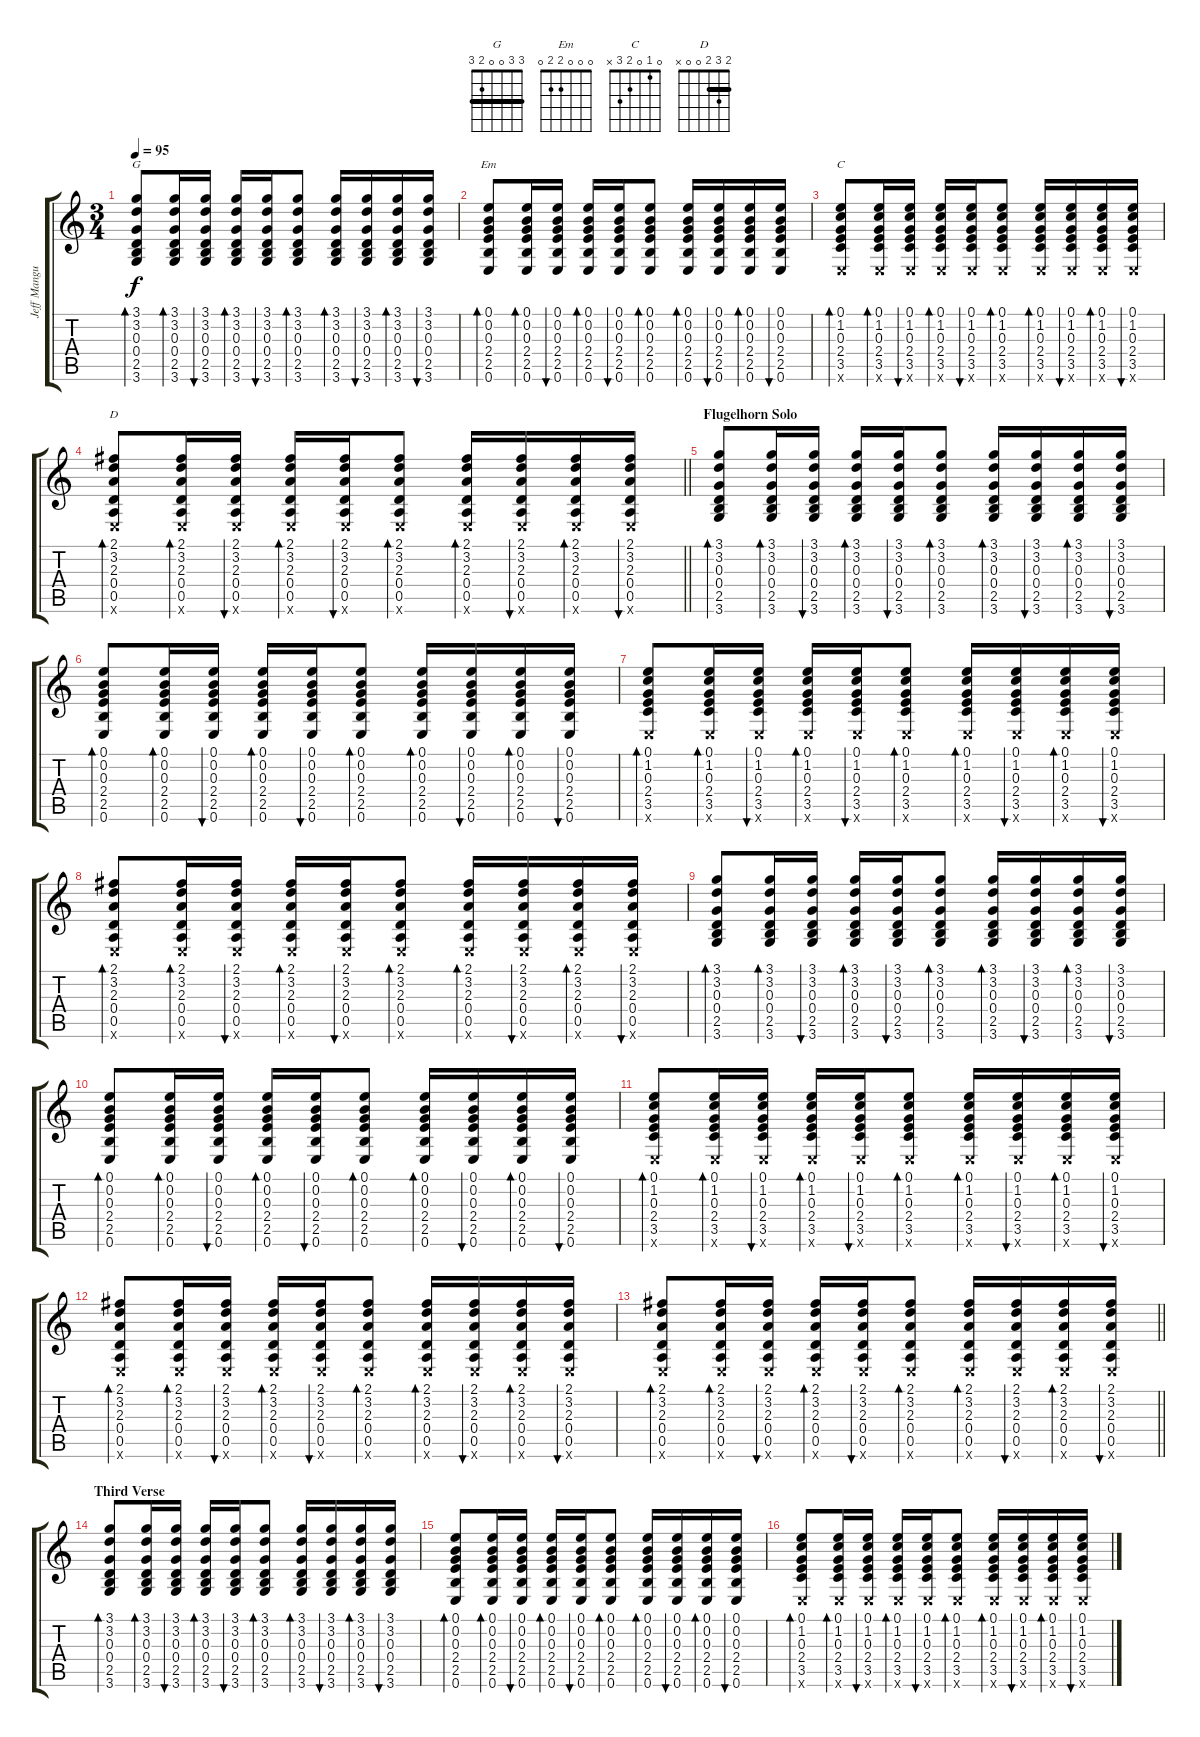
\track ("Jeff Mangum - Acoustic Guitar" "Jeff Mangu") {instrument acousticguitarsteel}
\staff {score tabs}
\tuning (E4 B3 G3 D3 A2 E2) {hide}
\chord ("G" 3 3 0 0 2 3) {barre 3}
\chord ("Em" 0 0 0 2 2 0)
\chord ("C" 0 1 0 2 3 x)
\chord ("D" 2 3 2 0 0 x) {barre 2}
\ts (3 4)
\tempo 95
\clef g2
\ks c
(3.1 3.2 0.3 0.4 2.5 3.6).8{bd 30 ch "G" dy f} (3.1 3.2 0.3 0.4 2.5 3.6).16{bd 30} (3.1 3.2 0.3 0.4 2.5 3.6).16{bu 30} (3.1 3.2 0.3 0.4 2.5 3.6).16{bd 30} (3.1 3.2 0.3 0.4 2.5 3.6).16{bu 30} (3.1 3.2 0.3 0.4 2.5 3.6).8{bd 30} (3.1 3.2 0.3 0.4 2.5 3.6).16{bd 30} (3.1 3.2 0.3 0.4 2.5 3.6).16{bu 30} (3.1 3.2 0.3 0.4 2.5 3.6).16{bd 30} (3.1 3.2 0.3 0.4 2.5 3.6).16{bu 30} |
(0.1 0.2 0.3 2.4 2.5 0.6).8{bd 30 ch "Em"} (0.1 0.2 0.3 2.4 2.5 0.6).16{bd 30} (0.1 0.2 0.3 2.4 2.5 0.6).16{bu 30} (0.1 0.2 0.3 2.4 2.5 0.6).16{bd 30} (0.1 0.2 0.3 2.4 2.5 0.6).16{bu 30} (0.1 0.2 0.3 2.4 2.5 0.6).8{bd 30} (0.1 0.2 0.3 2.4 2.5 0.6).16{bd 30} (0.1 0.2 0.3 2.4 2.5 0.6).16{bu 30} (0.1 0.2 0.3 2.4 2.5 0.6).16{bd 30} (0.1 0.2 0.3 2.4 2.5 0.6).16{bu 30} |
(0.1 1.2 0.3 2.4 3.5 0.6{x}).8{bd 30 ch "C"} (0.1 1.2 0.3 2.4 3.5 0.6{x}).16{bd 30} (0.1 1.2 0.3 2.4 3.5 0.6{x}).16{bu 30} (0.1 1.2 0.3 2.4 3.5 0.6{x}).16{bd 30} (0.1 1.2 0.3 2.4 3.5 0.6{x}).16{bu 30} (0.1 1.2 0.3 2.4 3.5 0.6{x}).8{bd 30} (0.1 1.2 0.3 2.4 3.5 0.6{x}).16{bd 30} (0.1 1.2 0.3 2.4 3.5 0.6{x}).16{bu 30} (0.1 1.2 0.3 2.4 3.5 0.6{x}).16{bd 30} (0.1 1.2 0.3 2.4 3.5 0.6{x}).16{bu 30} |
\barLineRight lightlight
(2.1 3.2 2.3 0.4 0.5 0.6{x}).8{bd 30 ch "D"} (2.1 3.2 2.3 0.4 0.5 0.6{x}).16{bd 30} (2.1 3.2 2.3 0.4 0.5 0.6{x}).16{bu 30} (2.1 3.2 2.3 0.4 0.5 0.6{x}).16{bd 30} (2.1 3.2 2.3 0.4 0.5 0.6{x}).16{bu 30} (2.1 3.2 2.3 0.4 0.5 0.6{x}).8{bd 30} (2.1 3.2 2.3 0.4 0.5 0.6{x}).16{bd 30} (2.1 3.2 2.3 0.4 0.5 0.6{x}).16{bu 30} (2.1 3.2 2.3 0.4 0.5 0.6{x}).16{bd 30} (2.1 3.2 2.3 0.4 0.5 0.6{x}).16{bu 30} |
\section ("" "Flugelhorn Solo")
(3.1 3.2 0.3 0.4 2.5 3.6).8{bd 30} (3.1 3.2 0.3 0.4 2.5 3.6).16{bd 30} (3.1 3.2 0.3 0.4 2.5 3.6).16{bu 30} (3.1 3.2 0.3 0.4 2.5 3.6).16{bd 30} (3.1 3.2 0.3 0.4 2.5 3.6).16{bu 30} (3.1 3.2 0.3 0.4 2.5 3.6).8{bd 30} (3.1 3.2 0.3 0.4 2.5 3.6).16{bd 30} (3.1 3.2 0.3 0.4 2.5 3.6).16{bu 30} (3.1 3.2 0.3 0.4 2.5 3.6).16{bd 30} (3.1 3.2 0.3 0.4 2.5 3.6).16{bu 30} |
(0.1 0.2 0.3 2.4 2.5 0.6).8{bd 30} (0.1 0.2 0.3 2.4 2.5 0.6).16{bd 30} (0.1 0.2 0.3 2.4 2.5 0.6).16{bu 30} (0.1 0.2 0.3 2.4 2.5 0.6).16{bd 30} (0.1 0.2 0.3 2.4 2.5 0.6).16{bu 30} (0.1 0.2 0.3 2.4 2.5 0.6).8{bd 30} (0.1 0.2 0.3 2.4 2.5 0.6).16{bd 30} (0.1 0.2 0.3 2.4 2.5 0.6).16{bu 30} (0.1 0.2 0.3 2.4 2.5 0.6).16{bd 30} (0.1 0.2 0.3 2.4 2.5 0.6).16{bu 30} |
(0.1 1.2 0.3 2.4 3.5 0.6{x}).8{bd 30} (0.1 1.2 0.3 2.4 3.5 0.6{x}).16{bd 30} (0.1 1.2 0.3 2.4 3.5 0.6{x}).16{bu 30} (0.1 1.2 0.3 2.4 3.5 0.6{x}).16{bd 30} (0.1 1.2 0.3 2.4 3.5 0.6{x}).16{bu 30} (0.1 1.2 0.3 2.4 3.5 0.6{x}).8{bd 30} (0.1 1.2 0.3 2.4 3.5 0.6{x}).16{bd 30} (0.1 1.2 0.3 2.4 3.5 0.6{x}).16{bu 30} (0.1 1.2 0.3 2.4 3.5 0.6{x}).16{bd 30} (0.1 1.2 0.3 2.4 3.5 0.6{x}).16{bu 30} |
(2.1 3.2 2.3 0.4 0.5 0.6{x}).8{bd 30} (2.1 3.2 2.3 0.4 0.5 0.6{x}).16{bd 30} (2.1 3.2 2.3 0.4 0.5 0.6{x}).16{bu 30} (2.1 3.2 2.3 0.4 0.5 0.6{x}).16{bd 30} (2.1 3.2 2.3 0.4 0.5 0.6{x}).16{bu 30} (2.1 3.2 2.3 0.4 0.5 0.6{x}).8{bd 30} (2.1 3.2 2.3 0.4 0.5 0.6{x}).16{bd 30} (2.1 3.2 2.3 0.4 0.5 0.6{x}).16{bu 30} (2.1 3.2 2.3 0.4 0.5 0.6{x}).16{bd 30} (2.1 3.2 2.3 0.4 0.5 0.6{x}).16{bu 30} |
(3.1 3.2 0.3 0.4 2.5 3.6).8{bd 30} (3.1 3.2 0.3 0.4 2.5 3.6).16{bd 30} (3.1 3.2 0.3 0.4 2.5 3.6).16{bu 30} (3.1 3.2 0.3 0.4 2.5 3.6).16{bd 30} (3.1 3.2 0.3 0.4 2.5 3.6).16{bu 30} (3.1 3.2 0.3 0.4 2.5 3.6).8{bd 30} (3.1 3.2 0.3 0.4 2.5 3.6).16{bd 30} (3.1 3.2 0.3 0.4 2.5 3.6).16{bu 30} (3.1 3.2 0.3 0.4 2.5 3.6).16{bd 30} (3.1 3.2 0.3 0.4 2.5 3.6).16{bu 30} |
(0.1 0.2 0.3 2.4 2.5 0.6).8{bd 30} (0.1 0.2 0.3 2.4 2.5 0.6).16{bd 30} (0.1 0.2 0.3 2.4 2.5 0.6).16{bu 30} (0.1 0.2 0.3 2.4 2.5 0.6).16{bd 30} (0.1 0.2 0.3 2.4 2.5 0.6).16{bu 30} (0.1 0.2 0.3 2.4 2.5 0.6).8{bd 30} (0.1 0.2 0.3 2.4 2.5 0.6).16{bd 30} (0.1 0.2 0.3 2.4 2.5 0.6).16{bu 30} (0.1 0.2 0.3 2.4 2.5 0.6).16{bd 30} (0.1 0.2 0.3 2.4 2.5 0.6).16{bu 30} |
(0.1 1.2 0.3 2.4 3.5 0.6{x}).8{bd 30} (0.1 1.2 0.3 2.4 3.5 0.6{x}).16{bd 30} (0.1 1.2 0.3 2.4 3.5 0.6{x}).16{bu 30} (0.1 1.2 0.3 2.4 3.5 0.6{x}).16{bd 30} (0.1 1.2 0.3 2.4 3.5 0.6{x}).16{bu 30} (0.1 1.2 0.3 2.4 3.5 0.6{x}).8{bd 30} (0.1 1.2 0.3 2.4 3.5 0.6{x}).16{bd 30} (0.1 1.2 0.3 2.4 3.5 0.6{x}).16{bu 30} (0.1 1.2 0.3 2.4 3.5 0.6{x}).16{bd 30} (0.1 1.2 0.3 2.4 3.5 0.6{x}).16{bu 30} |
(2.1 3.2 2.3 0.4 0.5 0.6{x}).8{bd 30} (2.1 3.2 2.3 0.4 0.5 0.6{x}).16{bd 30} (2.1 3.2 2.3 0.4 0.5 0.6{x}).16{bu 30} (2.1 3.2 2.3 0.4 0.5 0.6{x}).16{bd 30} (2.1 3.2 2.3 0.4 0.5 0.6{x}).16{bu 30} (2.1 3.2 2.3 0.4 0.5 0.6{x}).8{bd 30} (2.1 3.2 2.3 0.4 0.5 0.6{x}).16{bd 30} (2.1 3.2 2.3 0.4 0.5 0.6{x}).16{bu 30} (2.1 3.2 2.3 0.4 0.5 0.6{x}).16{bd 30} (2.1 3.2 2.3 0.4 0.5 0.6{x}).16{bu 30} |
\barLineRight lightlight
(2.1 3.2 2.3 0.4 0.5 0.6{x}).8{bd 30} (2.1 3.2 2.3 0.4 0.5 0.6{x}).16{bd 30} (2.1 3.2 2.3 0.4 0.5 0.6{x}).16{bu 30} (2.1 3.2 2.3 0.4 0.5 0.6{x}).16{bd 30} (2.1 3.2 2.3 0.4 0.5 0.6{x}).16{bu 30} (2.1 3.2 2.3 0.4 0.5 0.6{x}).8{bd 30} (2.1 3.2 2.3 0.4 0.5 0.6{x}).16{bd 30} (2.1 3.2 2.3 0.4 0.5 0.6{x}).16{bu 30} (2.1 3.2 2.3 0.4 0.5 0.6{x}).16{bd 30} (2.1 3.2 2.3 0.4 0.5 0.6{x}).16{bu 30} |
\section ("" "Third Verse")
(3.1 3.2 0.3 0.4 2.5 3.6).8{bd 30} (3.1 3.2 0.3 0.4 2.5 3.6).16{bd 30} (3.1 3.2 0.3 0.4 2.5 3.6).16{bu 30} (3.1 3.2 0.3 0.4 2.5 3.6).16{bd 30} (3.1 3.2 0.3 0.4 2.5 3.6).16{bu 30} (3.1 3.2 0.3 0.4 2.5 3.6).8{bd 30} (3.1 3.2 0.3 0.4 2.5 3.6).16{bd 30} (3.1 3.2 0.3 0.4 2.5 3.6).16{bu 30} (3.1 3.2 0.3 0.4 2.5 3.6).16{bd 30} (3.1 3.2 0.3 0.4 2.5 3.6).16{bu 30} |
(0.1 0.2 0.3 2.4 2.5 0.6).8{bd 30} (0.1 0.2 0.3 2.4 2.5 0.6).16{bd 30} (0.1 0.2 0.3 2.4 2.5 0.6).16{bu 30} (0.1 0.2 0.3 2.4 2.5 0.6).16{bd 30} (0.1 0.2 0.3 2.4 2.5 0.6).16{bu 30} (0.1 0.2 0.3 2.4 2.5 0.6).8{bd 30} (0.1 0.2 0.3 2.4 2.5 0.6).16{bd 30} (0.1 0.2 0.3 2.4 2.5 0.6).16{bu 30} (0.1 0.2 0.3 2.4 2.5 0.6).16{bd 30} (0.1 0.2 0.3 2.4 2.5 0.6).16{bu 30} |
(0.1 1.2 0.3 2.4 3.5 0.6{x}).8{bd 30} (0.1 1.2 0.3 2.4 3.5 0.6{x}).16{bd 30} (0.1 1.2 0.3 2.4 3.5 0.6{x}).16{bu 30} (0.1 1.2 0.3 2.4 3.5 0.6{x}).16{bd 30} (0.1 1.2 0.3 2.4 3.5 0.6{x}).16{bu 30} (0.1 1.2 0.3 2.4 3.5 0.6{x}).8{bd 30} (0.1 1.2 0.3 2.4 3.5 0.6{x}).16{bd 30} (0.1 1.2 0.3 2.4 3.5 0.6{x}).16{bu 30} (0.1 1.2 0.3 2.4 3.5 0.6{x}).16{bd 30} (0.1 1.2 0.3 2.4 3.5 0.6{x}).16{bu 30}
